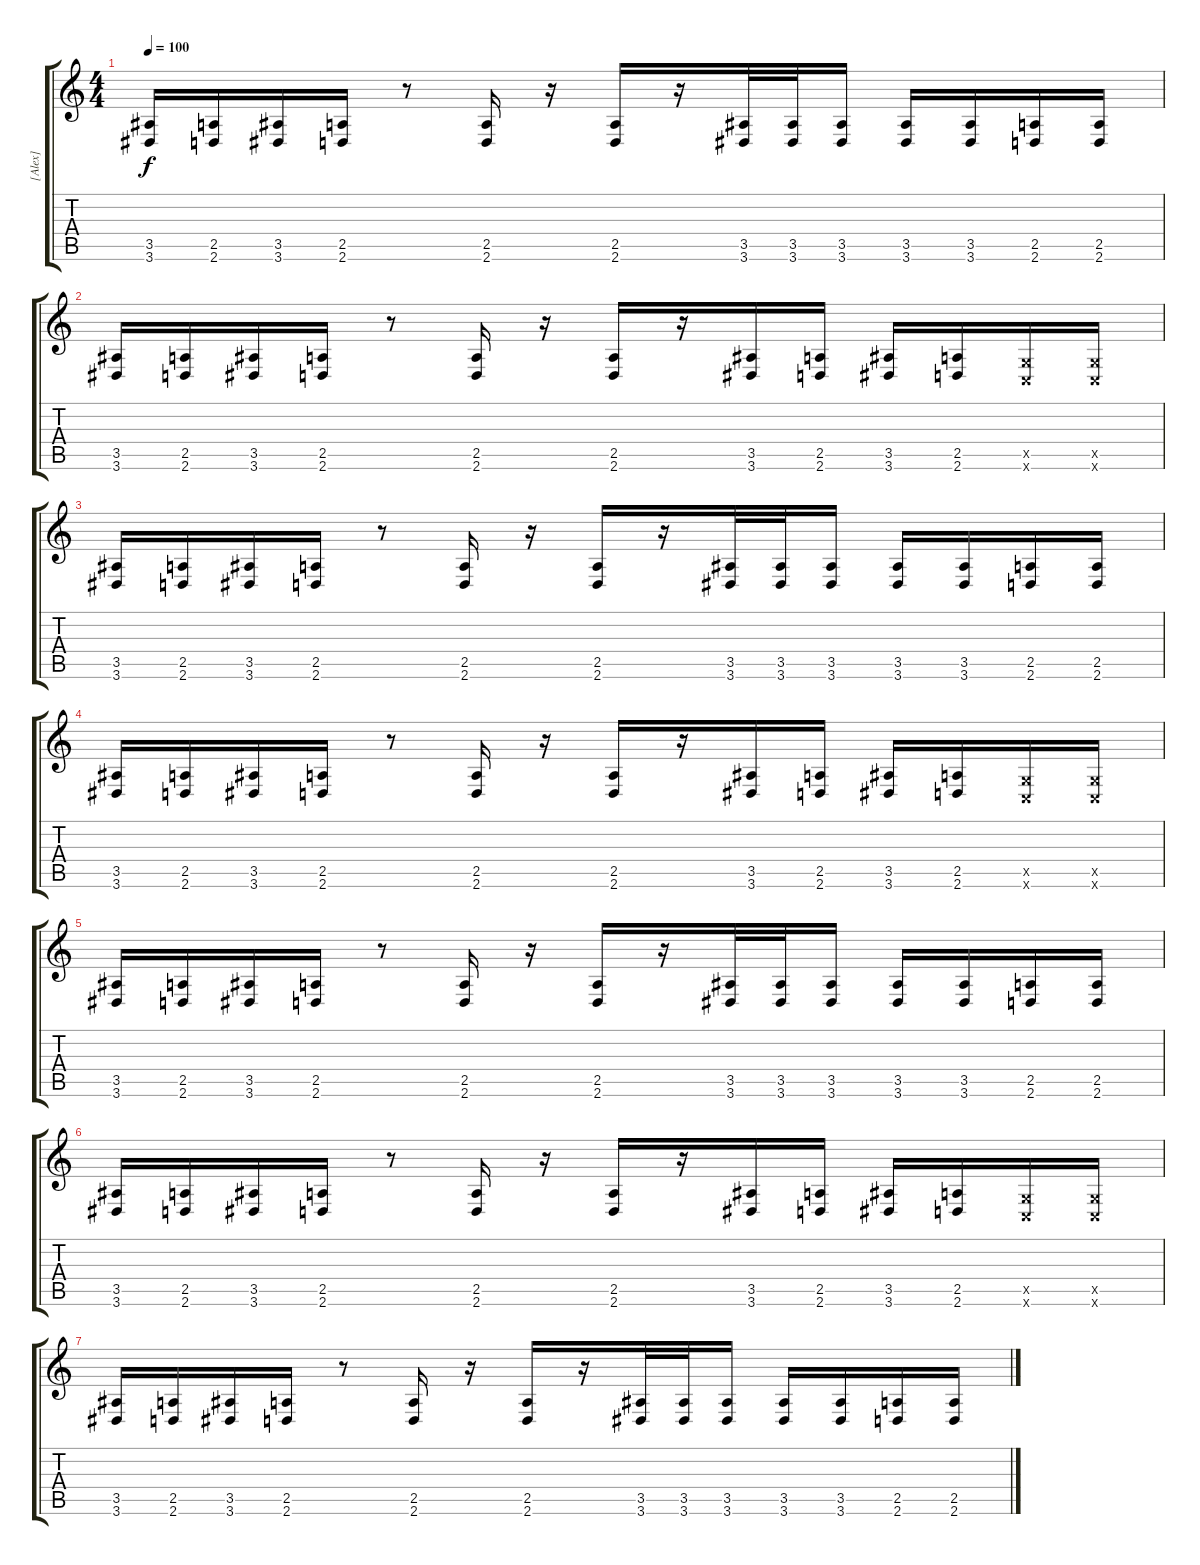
\track ("[Alex]" "[Alex]") {instrument distortionguitar}
\staff {score tabs}
\tuning (D4 A3 F3 C3 G2 C2) {hide}
\ts (4 4)
\tempo 100
\clef g2
\ks c
(3.5 3.6).16{dy f} (2.5 2.6).16 (3.5 3.6).16 (2.5 2.6).16 r.8 (2.5 2.6).16 r.16 (2.5 2.6).16 r.16 (3.5 3.6).32 (3.5 3.6).32 (3.5 3.6).16 (3.5 3.6).16 (3.5 3.6).16 (2.5 2.6).16 (2.5 2.6).16 |
(3.5 3.6).16 (2.5 2.6).16 (3.5 3.6).16 (2.5 2.6).16 r.8 (2.5 2.6).16 r.16 (2.5 2.6).16 r.16 (3.5 3.6).16 (2.5 2.6).16 (3.5 3.6).16 (2.5 2.6).16 (0.5{x} 0.6{x}).16 (0.5{x} 0.6{x}).16 |
(3.5 3.6).16 (2.5 2.6).16 (3.5 3.6).16 (2.5 2.6).16 r.8 (2.5 2.6).16 r.16 (2.5 2.6).16 r.16 (3.5 3.6).32 (3.5 3.6).32 (3.5 3.6).16 (3.5 3.6).16 (3.5 3.6).16 (2.5 2.6).16 (2.5 2.6).16 |
(3.5 3.6).16 (2.5 2.6).16 (3.5 3.6).16 (2.5 2.6).16 r.8 (2.5 2.6).16 r.16 (2.5 2.6).16 r.16 (3.5 3.6).16 (2.5 2.6).16 (3.5 3.6).16 (2.5 2.6).16 (0.5{x} 0.6{x}).16 (0.5{x} 0.6{x}).16 |
(3.5 3.6).16 (2.5 2.6).16 (3.5 3.6).16 (2.5 2.6).16 r.8 (2.5 2.6).16 r.16 (2.5 2.6).16 r.16 (3.5 3.6).32 (3.5 3.6).32 (3.5 3.6).16 (3.5 3.6).16 (3.5 3.6).16 (2.5 2.6).16 (2.5 2.6).16 |
(3.5 3.6).16 (2.5 2.6).16 (3.5 3.6).16 (2.5 2.6).16 r.8 (2.5 2.6).16 r.16 (2.5 2.6).16 r.16 (3.5 3.6).16 (2.5 2.6).16 (3.5 3.6).16 (2.5 2.6).16 (0.5{x} 0.6{x}).16 (0.5{x} 0.6{x}).16 |
(3.5 3.6).16 (2.5 2.6).16 (3.5 3.6).16 (2.5 2.6).16 r.8 (2.5 2.6).16 r.16 (2.5 2.6).16 r.16 (3.5 3.6).32 (3.5 3.6).32 (3.5 3.6).16 (3.5 3.6).16 (3.5 3.6).16 (2.5 2.6).16 (2.5 2.6).16
